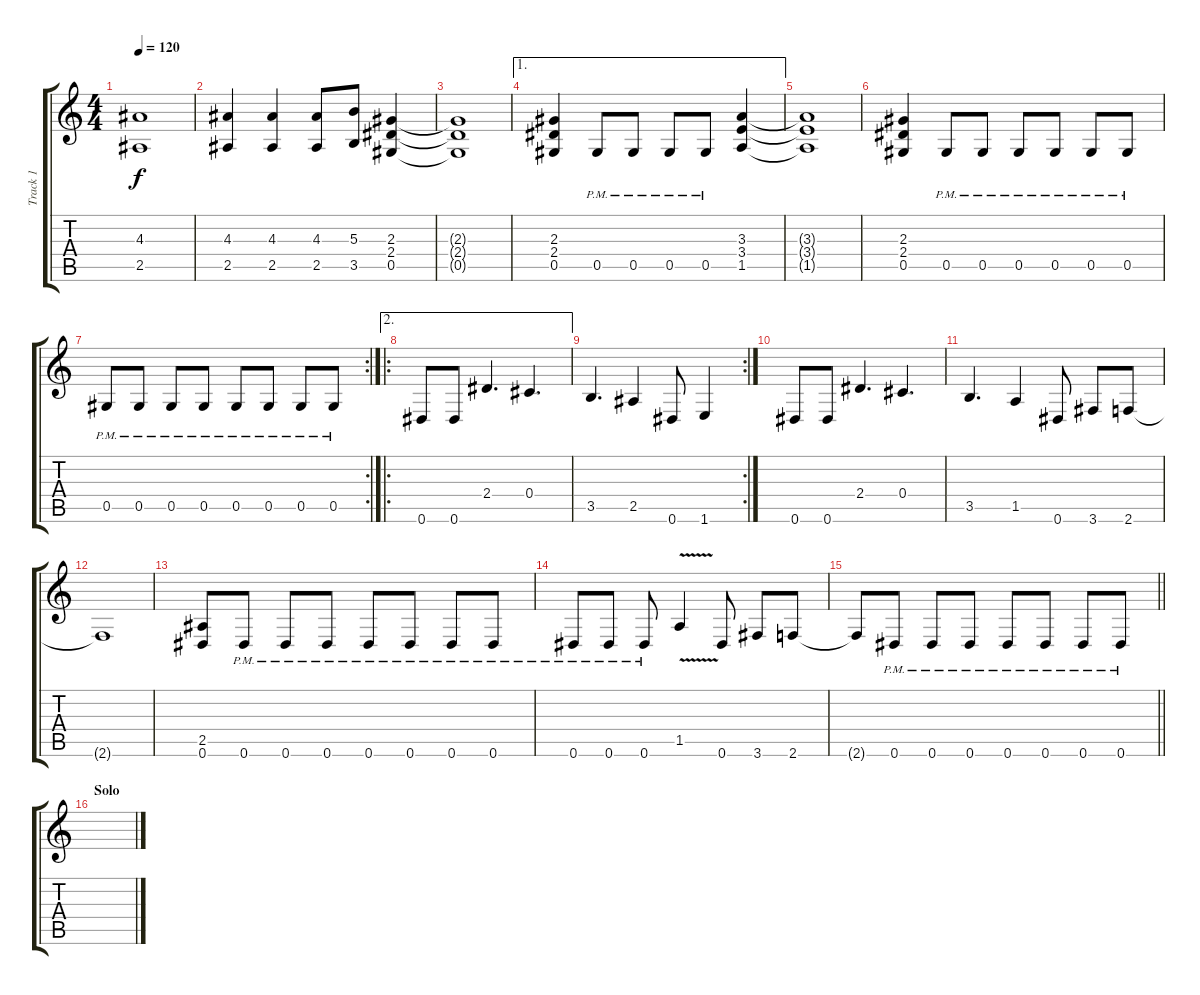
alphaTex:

\track ("Track 1" "Track 1") {instrument acousticguitarsteel}
\staff {score tabs}
\tuning (Eb4 Bb3 Gb3 Db3 Ab2 Eb2) {hide}
\ts (4 4)
\tempo 120
\clef g2
\ks c
(4.3{t} 2.5{t}).1{dy f} |
(4.3 2.5).4 (4.3 2.5).4 (4.3 2.5).8 (5.3 3.5).8 (2.3 2.4 0.5).4 |
(2.3{t} 2.4{t} 0.5{t}).1 |
\ae 1
(2.3 2.4 0.5).4 0.5{pm}.8 0.5{pm}.8 0.5{pm}.8 0.5{pm}.8 (3.3 3.4 1.5).4 |
(3.3{t} 3.4{t} 1.5{t}).1 |
(2.3 2.4 0.5).4 0.5{pm}.8 0.5{pm}.8 0.5{pm}.8 0.5{pm}.8 0.5{pm}.8 0.5{pm}.8 |
\rc 2
0.5{pm}.8 0.5{pm}.8 0.5{pm}.8 0.5{pm}.8 0.5{pm}.8 0.5{pm}.8 0.5{pm}.8 0.5{pm}.8 |
\ae 2
\ro
0.6.8 0.6.8 2.4.4{d} 0.4.4{d} |
\rc 2
3.5.4{d} 2.5.4 0.6.8 1.6.4 |
0.6.8 0.6.8 2.4.4{d} 0.4.4{d} |
3.5.4{d} 1.5.4 0.6.8 3.6.8 2.6.8 |
2.6{t}.1 |
(2.5 0.6).8 0.6{pm}.8 0.6{pm}.8 0.6{pm}.8 0.6{pm}.8 0.6{pm}.8 0.6{pm}.8 0.6{pm}.8 |
0.6{pm}.8 0.6{pm}.8 0.6{pm}.8 1.5{v}.4 0.6.8 3.6.8 2.6.8 |
\barLineRight lightlight
2.6{t}.8 0.6{pm}.8 0.6{pm}.8 0.6{pm}.8 0.6{pm}.8 0.6{pm}.8 0.6{pm}.8 0.6{pm}.8 |
\section ("" "Solo")
